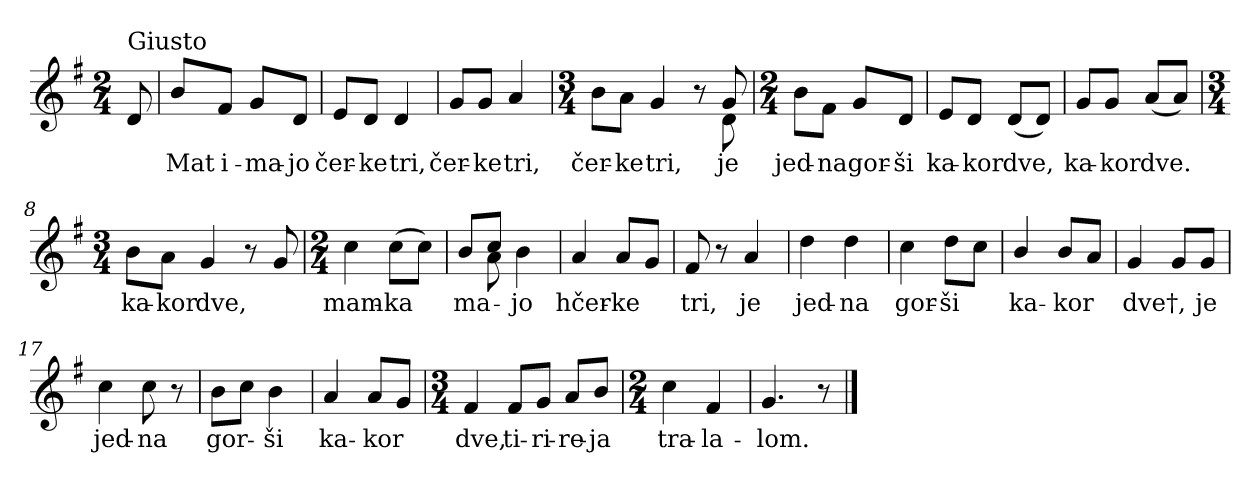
**kern	**text
*part1	*part1
*staff1	*staff1
*clefG2	*
*k[f#]	*
*G:	*
*M2/4	*
=	=
!LO:TX:a:t=Giusto	!
8d/	.
=1	=1
*MM92	*
8b/L	Mat
8f#/J	i-
8g/L	-ma-
8d/J	-jo
=2	=2
8e/L	čer-
8d/J	-ke
4d/	tri,
=3	=3
8g/L	čer-
8g/J	-ke
4a/	tri,
=4	=4
*M3/4	*
*^	*
8b\L	8ryy	čer-
*v	*v	*
8a\J	-ke
4g/	tri,
8r	.
*^	*
8g/	8d\	je
*v	*v	*
=5	=5
*M2/4	*
8b\L	jed-
8f#\J	-na
8g/L	gor-
8d/J	-ši
=6	=6
8e/L	ka-
8d/J	-kor
(<8d/L	dve,
8d/J)	.
!!LO:LB:g=z
=7	=7
8g/L	ka-
8g/J	-kor
(<8a/L	dve.
8a/J)	.
=8	=8
*M3/4	*
8b\L	ka-
8a\J	-kor
4g/	dve,
8r	.
8g/	.
=9	=9
*M2/4	*
4cc\	mam-
(>8cc\L	-ka
8cc\J)	.
=10	=10
*^	*
8b/L	8ryy	ma-
8cc/J	8a\	.
4b\	4ryy	-jo
*v	*v	*
=11	=11
4a/	hčer-
8a/L	-ke
8g/J	.
=12	=12
8f#/	tri,
8r	.
4a/	je
=13	=13
4dd\	jed-
4dd\	-na
=14	=14
4cc\	gor-
8dd\L	-ši
8cc\J	.
!!LO:LB:g=z
=15	=15
4b/	ka-
8b/L	-kor
8a/J	.
=16	=16
4g/	dve†,
8g/L	.
8g/J	je
=17	=17
4cc\	jed-
8cc\	-na
8r	.
=18	=18
8b\L	gor-
8cc\J	.
4b\	-ši
=19	=19
4a/	ka-
8a/L	-kor
8g/J	.
=20	=20
*M3/4	*
4f#/	dve,
8f#/L	ti-
8g/J	-ri-
8a/L	-re-
8b/J	-ja
=21	=21
*M2/4	*
4cc\	tra-
4f#/	-la-
=22	=22
4.g/	-lom.
8r	.
==	==
*-	*-
